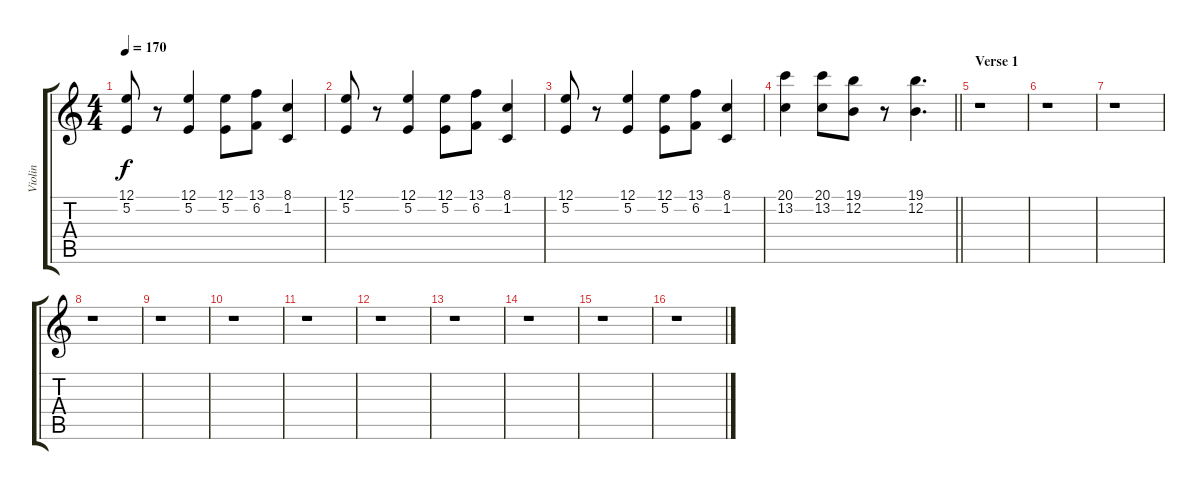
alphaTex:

\track ("Violin" "Violin") {instrument violin}
\staff {score tabs}
\tuning (E4 B3 G3 D3 A2 E2) {hide}
\ts (4 4)
\tempo 170
\clef g2
\ks c
(12.1 5.2).8{dy f volume 6} r.8 (12.1 5.2).4 (12.1 5.2).8 (13.1 6.2).8 (8.1 1.2).4 |
(12.1 5.2).8 r.8 (12.1 5.2).4 (12.1 5.2).8 (13.1 6.2).8 (8.1 1.2).4 |
(12.1 5.2).8 r.8 (12.1 5.2).4 (12.1 5.2).8 (13.1 6.2).8 (8.1 1.2).4 |
\barLineRight lightlight
(20.1 13.2).4 (20.1 13.2).8 (19.1 12.2).8 r.8 (19.1 12.2).4{d} |
\section ("" "Verse 1")
r.1{volume 13} |
r.1 |
r.1 |
r.1 |
r.1 |
r.1 |
r.1 |
r.1 |
r.1 |
r.1 |
r.1 |
r.1
